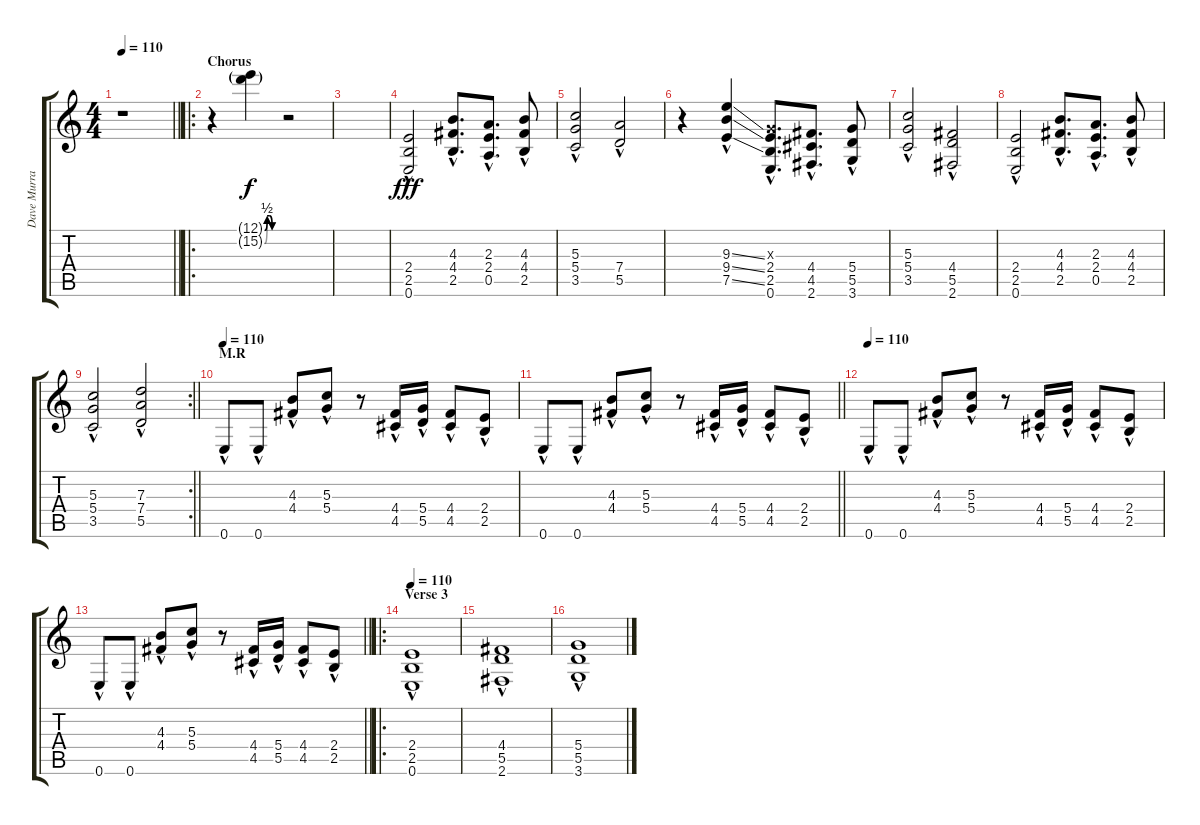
\track ("Dave Murray (Dis)" "Dave Murra") {solo instrument distortionguitar}
\staff {score tabs}
\tuning (E4 B3 G3 D3 A2 E2) {hide}
\ts (4 4)
\tempo 110
\clef g2
\barLineRight lightlight
\ks c
r.1{dy fff} |
\ro
\section ("" "Chorus")
r.4 (12.1{be (custom 0 0 10 2 20 2 30 0 60 0) g} 15.2{be (custom 0 0 10 2 20 2 30 0 60 0) g}).4{dy f} r.2 |
|
(2.4{hac} 2.5{hac} 0.6{hac}).2{dy fff} (4.3{hac} 4.4{hac} 2.5{hac}).8{d} (2.3{hac} 2.4{hac} 0.5{hac}).8{d} (4.3{hac} 4.4{hac} 2.5{hac}).8 |
(5.3{hac} 5.4{hac} 3.5{hac}).2 (7.4{hac} 5.5{hac}).2 |
r.4 (9.3{ss hac} 9.4{ss hac} 7.5{ss hac}).4 (0.3{hac x} 2.4{hac} 2.5{hac} 0.6{hac}).8{d} (4.4{hac} 4.5{hac} 2.6{hac}).8{d} (5.4{hac} 5.5{hac} 3.6{hac}).8 |
(5.3{hac} 5.4{hac} 3.5{hac}).2 (4.4{hac} 5.5{hac} 2.6{hac}).2 |
(2.4{hac} 2.5{hac} 0.6{hac}).2 (4.3{hac} 4.4{hac} 2.5{hac}).8{d} (2.3{hac} 2.4{hac} 0.5{hac}).8{d} (4.3{hac} 4.4{hac} 2.5{hac}).8 |
\rc 2
\barLineRight lightlight
(5.3{hac} 5.4{hac} 3.5{hac}).2 (7.3{hac} 7.4{hac} 5.5{hac}).2 |
\section ("" "M.R")
\tempo 110
0.6{hac}.8 0.6{hac}.8 (4.3{hac} 4.4{hac}).8 (5.3{hac} 5.4{hac}).8 r.8 (4.4{hac} 4.5{hac}).16 (5.4{hac} 5.5{hac}).16 (4.4{hac} 4.5{hac}).8 (2.4{hac} 2.5{hac}).8 |
\barLineRight lightlight
0.6{hac}.8 0.6{hac}.8 (4.3{hac} 4.4{hac}).8 (5.3{hac} 5.4{hac}).8 r.8 (4.4{hac} 4.5{hac}).16 (5.4{hac} 5.5{hac}).16 (4.4{hac} 4.5{hac}).8 (2.4{hac} 2.5{hac}).8 |
\tempo 110
0.6{hac}.8 0.6{hac}.8 (4.3{hac} 4.4{hac}).8 (5.3{hac} 5.4{hac}).8 r.8 (4.4{hac} 4.5{hac}).16 (5.4{hac} 5.5{hac}).16 (4.4{hac} 4.5{hac}).8 (2.4{hac} 2.5{hac}).8 |
\barLineRight lightlight
0.6{hac}.8 0.6{hac}.8 (4.3{hac} 4.4{hac}).8 (5.3{hac} 5.4{hac}).8 r.8 (4.4{hac} 4.5{hac}).16 (5.4{hac} 5.5{hac}).16 (4.4{hac} 4.5{hac}).8 (2.4{hac} 2.5{hac}).8 |
\ro
\section ("" "Verse 3")
\tempo 110
(2.4{hac} 2.5{hac} 0.6{hac}).1 |
(4.4{hac} 5.5{hac} 2.6{hac}).1 |
(5.4{hac} 5.5{hac} 3.6{hac}).1
